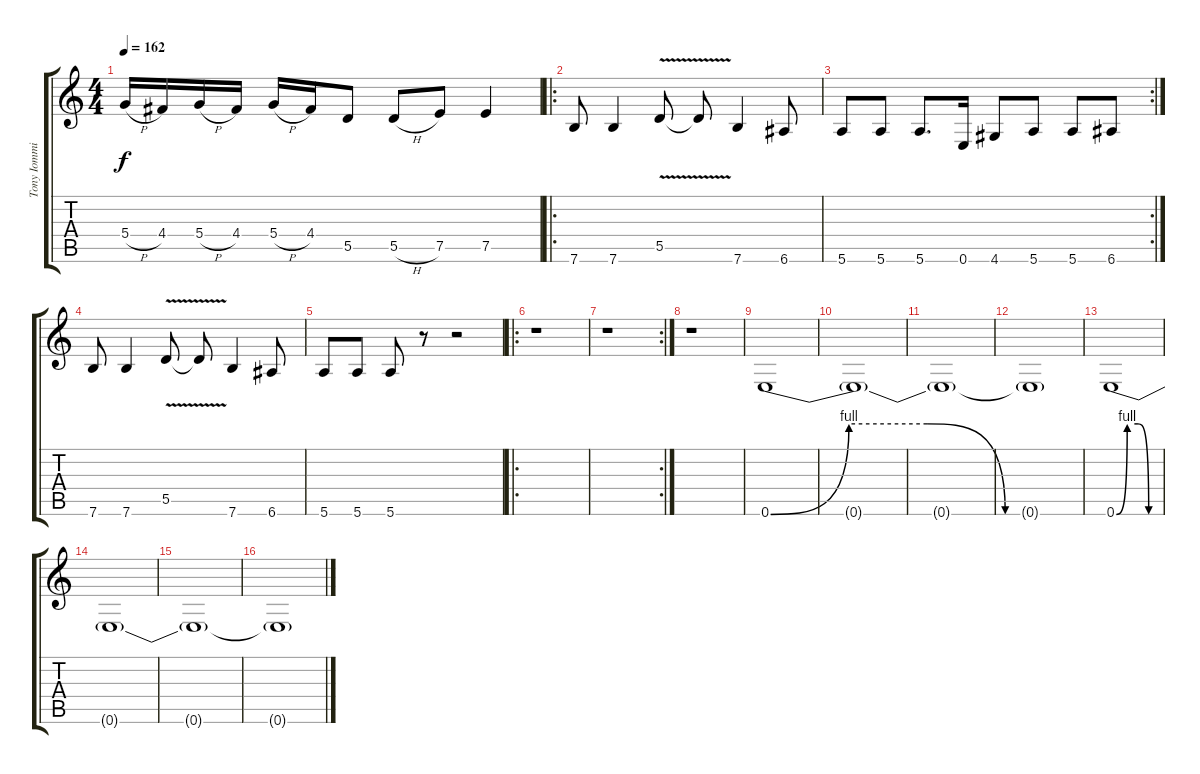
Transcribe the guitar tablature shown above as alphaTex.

\track ("Tony Iommi" "Tony Iommi") {instrument distortionguitar}
\staff {score tabs}
\tuning (E4 B3 G3 D3 A2 E2) {hide}
\ts (4 4)
\tempo 162
\clef g2
\ks c
5.4{h}.16{dy f} 4.4.16 5.4{h}.16 4.4.16 5.4{h}.16 4.4.16 5.5.8 5.5{h}.8 7.5.8 7.5.4 |
\ro
7.6.8 7.6.4 5.5{v}.8 5.5{t}.8 7.6.4 6.6.8 |
\rc 2
5.6.8 5.6.8 5.6.8{d} 0.6.16 4.6.8 5.6.8 5.6.8 6.6.8 |
7.6.8 7.6.4 5.5{v}.8 5.5{t}.8 7.6.4 6.6.8 |
5.6.8 5.6.8 5.6.8 r.8 r.2 |
\ro
r.1 |
\rc 2
r.1 |
r.1 |
0.6{be (custom 0 0 15 4 30 4 45 0 60 0)}.1 |
0.6{t}.1 |
0.6{t}.1 |
0.6{t}.1 |
0.6{be (custom 0 0 15 4 30 4 45 0 60 0)}.1 |
0.6{t}.1 |
0.6{t}.1 |
0.6{t}.1
